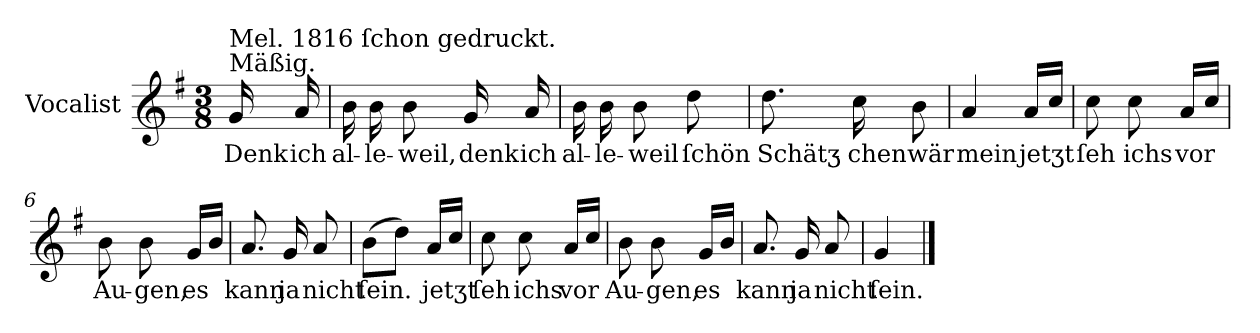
**kern	**text
*part1	*part1
*staff1	*staff1
*I"Vocalist	*
*k[f#]	*
*G:	*
*M3/8	*
=	=
!LO:TX:a:t=Mäßig.	!
!LO:TX:a:t=Mel. 1816 ſchon gedruckt.	!
16g	Denk
16a	ich
=1	=1
16b	al-
16b	-le-
8b	-weil,
16g	denk
16a	ich
=2	=2
16b	al-
16b	-le-
8b	-weil
8dd	ſchön
=3	=3
8.dd	Schätʒ-
16cc	-chen
8b	wär
=4	=4
4a	mein
16a/LL	jetʒt
16ccJJ	.
=5	=5
8cc	ſeh
8cc	ichs
16a/LL	vor
16ccJJ	.
=6	=6
8b	Au-
8b	-gen,
16gLL	es
16bJJ	.
=7	=7
8.a	kann
16g	ja
8a	nicht
=8	=8
(8bL	ſein.
8ddJ)	.
16a/LL	jetʒt
16ccJJ	.
=9	=9
8cc	ſeh
8cc	ichs
16a/LL	vor
16ccJJ	.
=10	=10
8b	Au-
8b	-gen,
16gLL	es
16bJJ	.
=11	=11
8.a	kann
16g	ja
8a	nicht
=12	=12
4g	ſein.
==	==
*-	*-
